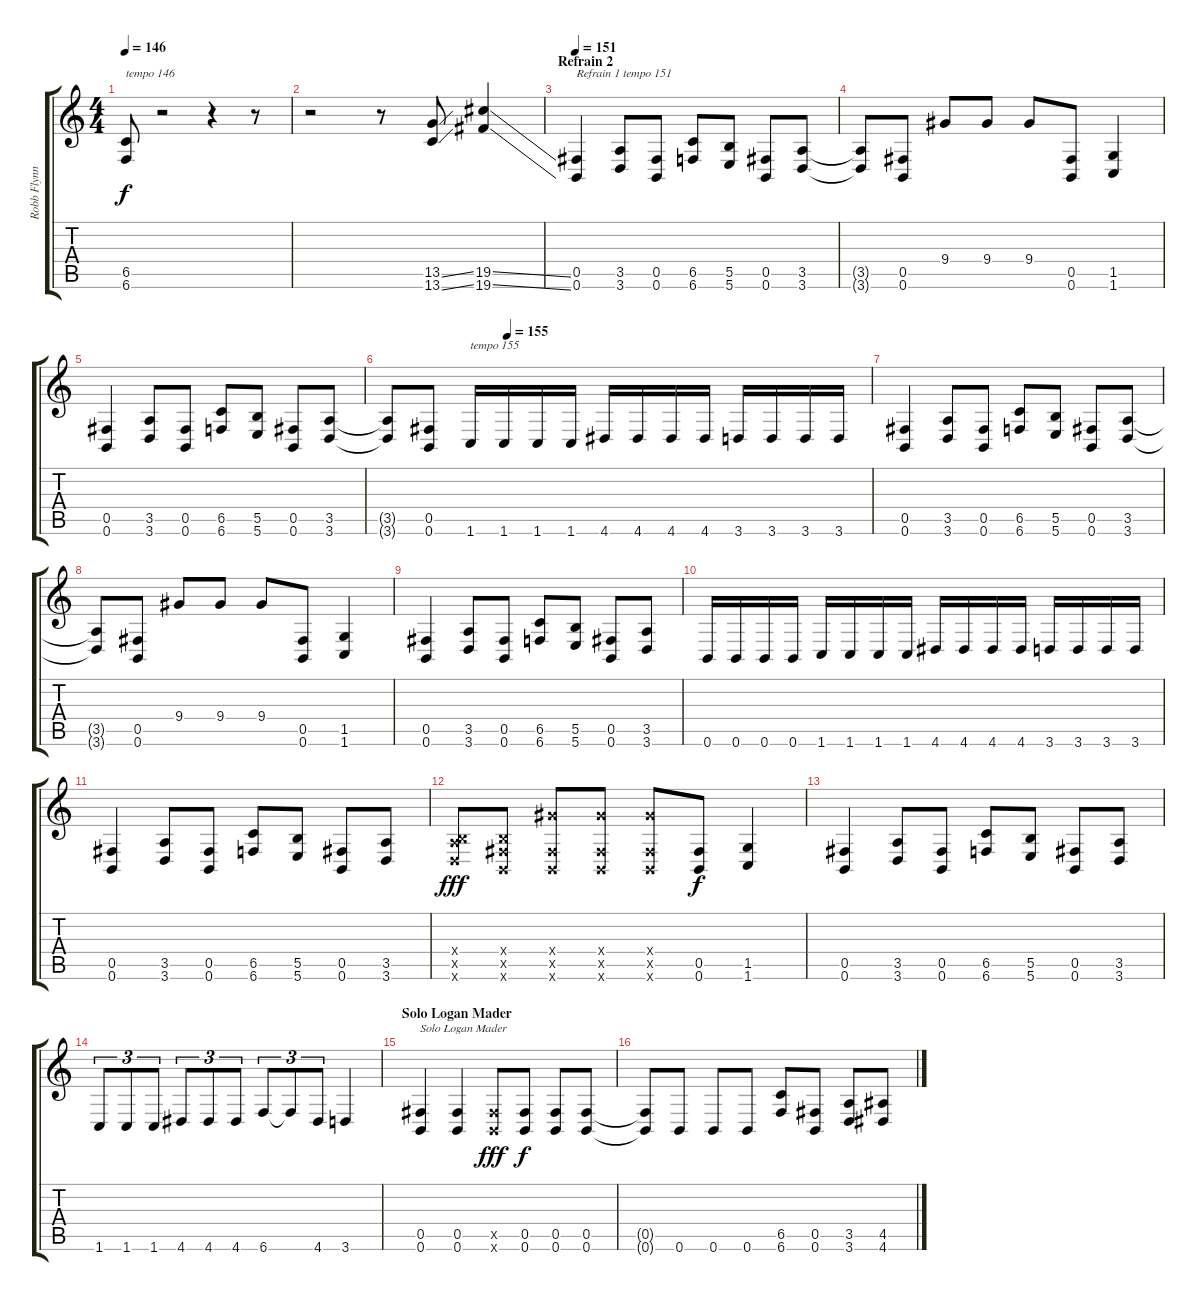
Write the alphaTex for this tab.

\track ("Robb Flynn" "Robb Flynn") {instrument overdrivenguitar}
\staff {score tabs}
\tuning (Db4 A3 E3 B2 Gb2 B1) {hide}
\ts (4 4)
\tempo 146
\clef g2
\ks c
(6.5 6.6).8{txt "tempo 146" dy f} r.2 r.4 r.8 |
r.2 r.8 (13.5{ss} 13.6{ss}).8{volume 8} (19.5{ss} 19.6{ss}).4 |
\section ("" "Refrain 2")
\tempo 151
(0.5 0.6).4{txt "Refrain 1 tempo 151" volume 11} (3.5 3.6).8 (0.5 0.6).8 (6.5 6.6).8 (5.5 5.6).8 (0.5 0.6).8 (3.5 3.6).8 |
(3.5{t} 3.6{t}).8 (0.5 0.6).8 9.4.8 9.4.8 9.4.8 (0.5 0.6).8 (1.5 1.6).4 |
(0.5 0.6).4 (3.5 3.6).8 (0.5 0.6).8 (6.5 6.6).8 (5.5 5.6).8 (0.5 0.6).8 (3.5 3.6).8 |
\tempo (155 0.25)
(3.5{t} 3.6{t}).8 (0.5 0.6).8 1.6.16{txt "tempo 155"} 1.6.16 1.6.16 1.6.16 4.6.16 4.6.16 4.6.16 4.6.16 3.6.16 3.6.16 3.6.16 3.6.16 |
(0.5 0.6).4 (3.5 3.6).8 (0.5 0.6).8 (6.5 6.6).8 (5.5 5.6).8 (0.5 0.6).8 (3.5 3.6).8 |
(3.5{t} 3.6{t}).8 (0.5 0.6).8 9.4.8 9.4.8 9.4.8 (0.5 0.6).8 (1.5 1.6).4 |
(0.5 0.6).4 (3.5 3.6).8 (0.5 0.6).8 (6.5 6.6).8 (5.5 5.6).8 (0.5 0.6).8 (3.5 3.6).8 |
0.6.16 0.6.16 0.6.16 0.6.16 1.6.16 1.6.16 1.6.16 1.6.16 4.6.16 4.6.16 4.6.16 4.6.16 3.6.16 3.6.16 3.6.16 3.6.16 |
(0.5 0.6).4 (3.5 3.6).8 (0.5 0.6).8 (6.5 6.6).8 (5.5 5.6).8 (0.5 0.6).8 (3.5 3.6).8 |
(0.4{x} 3.5{x} 3.6{x}).8{dy fff} (0.4{x} 0.5{x} 0.6{x}).8 (9.4{x} 0.5{x} 0.6{x}).8 (9.4{x} 0.5{x} 0.6{x}).8 (9.4{x} 0.5{x} 0.6{x}).8 (0.5 0.6).8{dy f} (1.5 1.6).4 |
(0.5 0.6).4 (3.5 3.6).8 (0.5 0.6).8 (6.5 6.6).8 (5.5 5.6).8 (0.5 0.6).8 (3.5 3.6).8 |
1.6.8{tu (3 2)} 1.6.8{tu (3 2)} 1.6.8{tu (3 2)} 4.6.8{tu (3 2)} 4.6.8{tu (3 2)} 4.6.8{tu (3 2)} 6.6.8{tu (3 2)} 6.6{t}.8{tu (3 2)} 4.6.8{tu (3 2)} 3.6.4 |
\section ("" "Solo Logan Mader")
(0.5 0.6).4{txt "Solo Logan Mader" volume 10} (0.5 0.6).4 (0.5{x} 0.6{x}).8{dy fff} (0.5 0.6).8{dy f} (0.5 0.6).8 (0.5 0.6).8 |
(0.5{t} 0.6{t}).8 0.6.8 0.6.8 0.6.8 (6.5 6.6).8 (0.5 0.6).8 (3.5 3.6).8 (4.5 4.6).8
